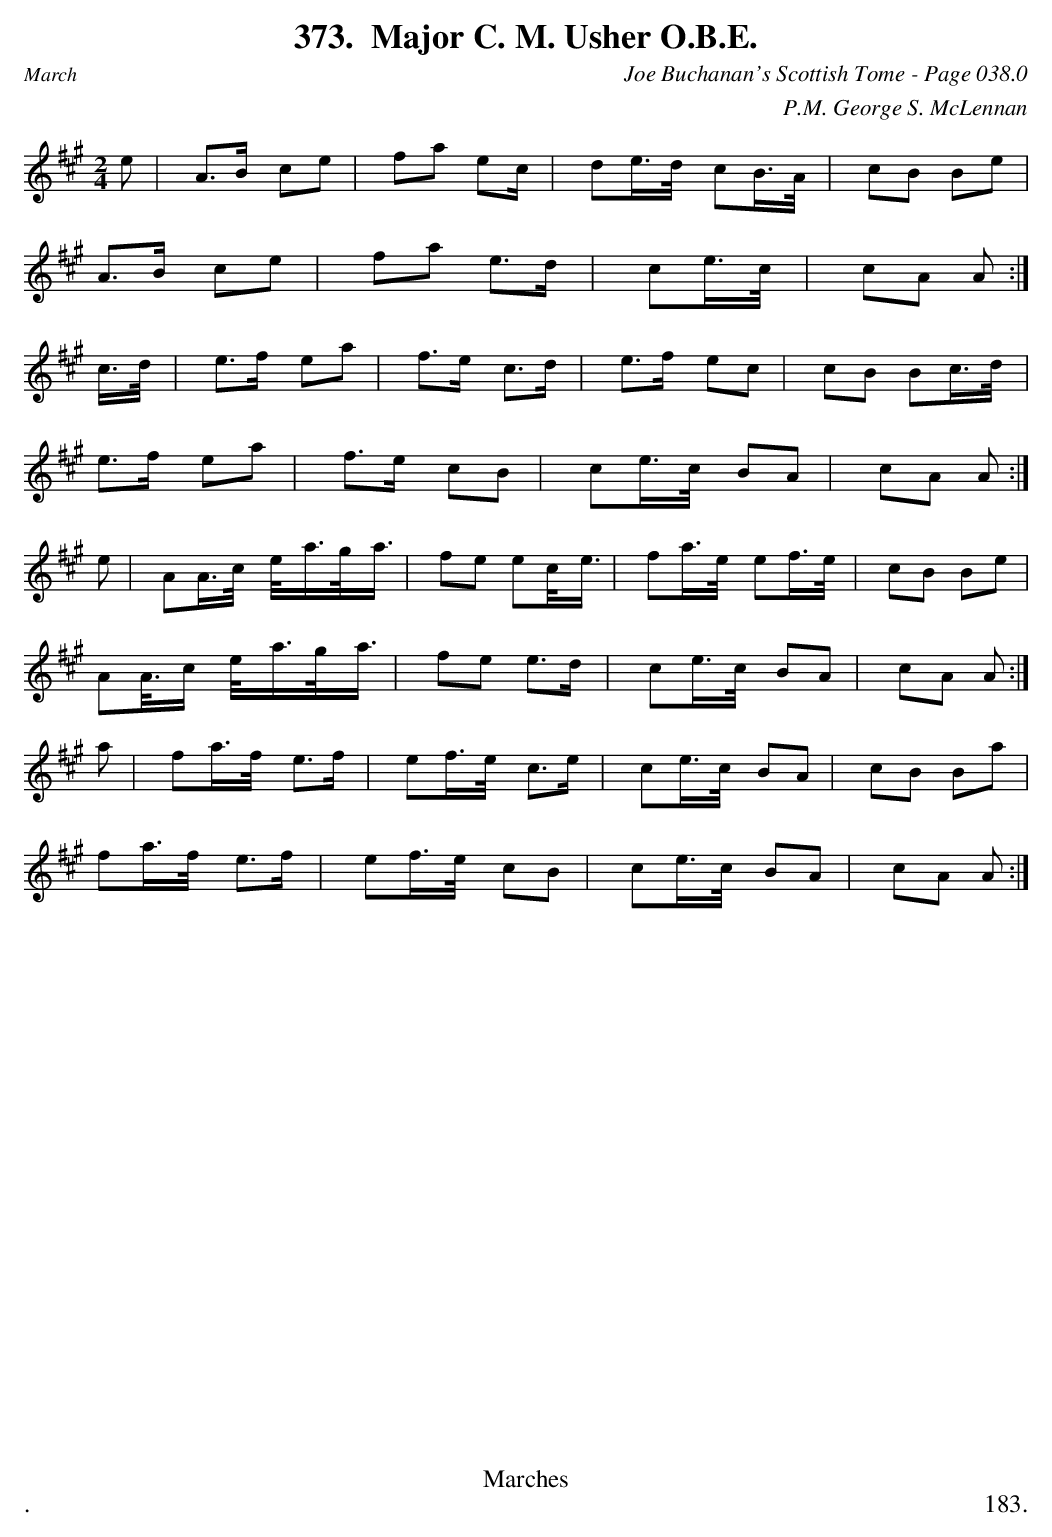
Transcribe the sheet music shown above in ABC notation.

X:1
T:Major C. M. Usher O.B.E.
C:Joe Buchanan's Scottish Tome - Page 038.0
C:P.M. George S. McLennan
L:1/8
M:2/4
K:A
e | A>B ce | fa ec/ | de/>d/ cB/>A/| cB Be |
A>B ce | fa e>d | ce/>c/ | cA A :|
c/>d/ | e>f ea | f>e c>d | e>f ec | cB Bc/>d/ |
e>f ea | f>e cB | ce/>c/ BA | cA A :|
e | AA/>c/ e/<a/g/<a/ | fe ec/<e/ | fa/>e/ ef/>e/ | cB Be |
AA3/8c/ e/<a/g/<a/ | fe e>d | ce/>c/ BA | cA A :|
a | fa/>f/ e>f | ef/>e/ c>e | ce/>c/ BA | cB Ba |
fa/>f/ e>f | ef/>e/ cB | ce/>c/ BA | cA A :|
